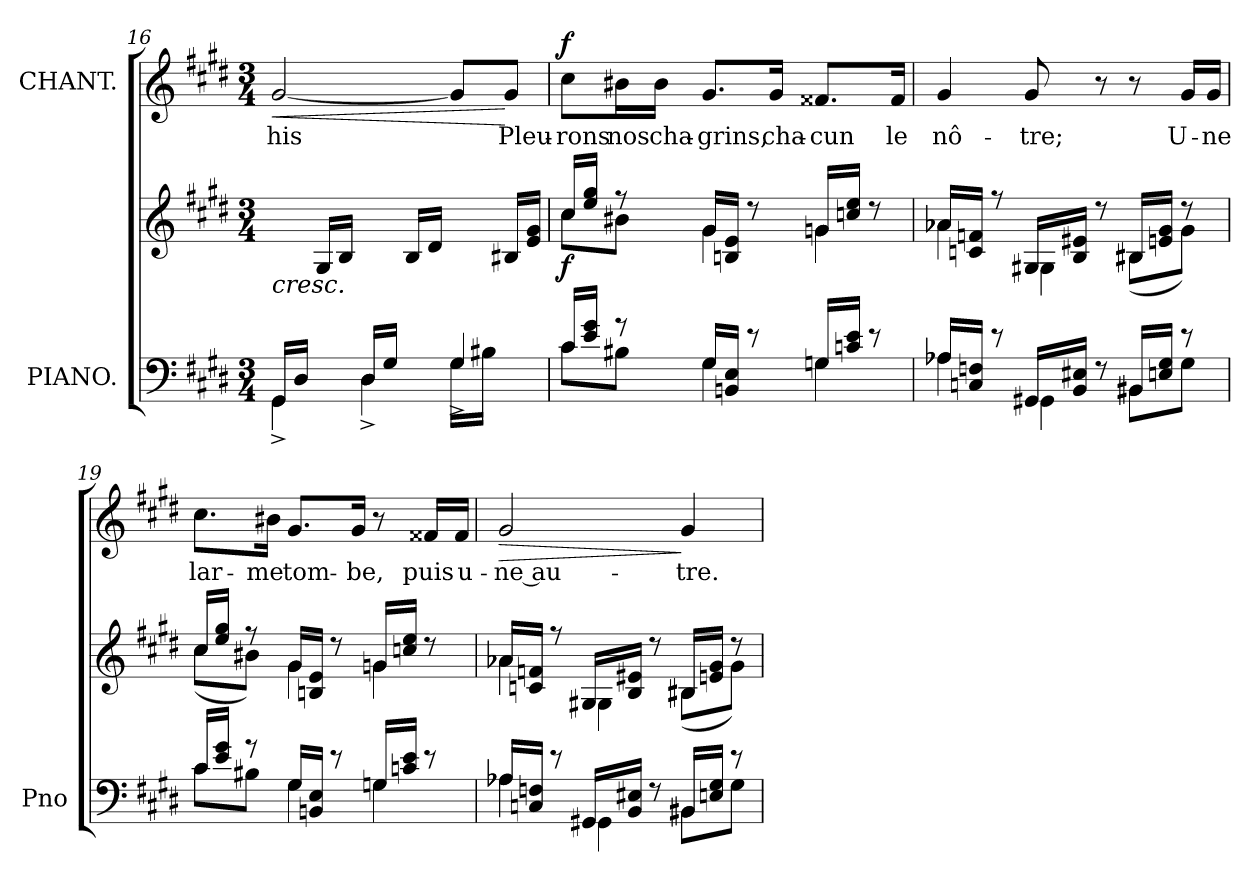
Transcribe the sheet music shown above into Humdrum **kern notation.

**kern	**kern	**dynam	**kern	**text	**dynam
*part2	*part2	*part2	*part1	*part1	*part1
*staff3	*staff2	*staff2/3	*staff1	*staff1	*staff1
*I"PIANO.	*	*	*I"CHANT.	*	*
*I'Pno	*	*	*	*	*
*clefF4	*clefG2	*	*clefG2	*	*
*k[f#c#g#d#]	*k[f#c#g#d#]	*	*k[f#c#g#d#]	*	*
*M3/4	*M3/4	*	*M3/4	*	*
=16	=16	=16	=16	=16	=16
*^	*	*	*	*	*
!	!	!	!LO:HP:b	!	!LO:LY:b	!LO:HP:b
16GG#/LL	4GG#^\	8ryy	<	[2g#/	-his	<
16D#/JJ	.	.	.	.	.	.
8ryy	.	16G#/LL	.	.	.	.
.	.	16B/JJ	.	.	.	.
16D#/LL	4D#^\	8ryy	.	.	.	.
16G#/JJ	.	.	.	.	.	.
8ryy	.	16B/LL	.	.	.	.
.	.	16d#/JJ	.	.	.	.
16G#\LL	4G#^/	8ryy	.	8g#/L]	.	.
16B#X\JJ	.	.	.	.	.	.
!	!	!	!	!	!LO:LY:b	!
8ryy	.	16B#X/LL	.	8g#/J	Pleu-	[
.	.	16e/ 16g#/JJ	.	.	.	.
=17	=17	=17	=17	=17	=17	=17
*	*	*^	*	*	*	*
!	!	!	!	!LO:DY:b	!	!LO:LY:b	!LO:DY:a
16c#/LL	8c#\L	16cc#/LL	8cc#\L	f	8cc#\L	-rons	f
16e/ 16g#/JJ	.	16ee/ 16gg#/JJ	.	.	.	.	.
!	!	!	!	!	!	!LO:LY:b	!
8r	8B#X\J	8r	8b#X\J	.	16b#X\L	nos	.
!	!	!	!	!	!	!LO:LY:b	!
.	.	.	.	.	16b#\JJ	cha-	.
!	!	!	!	!	!	!LO:LY:b	!
16G#/LL	4G#\	16g#/LL	4g#\	.	8.g#/L	-grins,	.
16BBn/ 16E/JJ	.	16Bn/ 16e/JJ	.	.	.	.	.
8r	.	8r	.	.	.	.	.
!	!	!	!	!	!	!LO:LY:b	!
.	.	.	.	.	16g#/Jk	cha-	.
!	!	!	!	!	!	!LO:LY:b	!
16Gn/LL	4G\	16gn/LL	4g\	.	8.f##X/L	-cun	.
16cn/ 16e/JJ	.	16ccn/ 16ee/JJ	.	.	.	.	.
8r	.	8r	.	.	.	.	.
!	!	!	!	!	!	!LO:LY:b	!
.	.	.	.	.	16f##/Jk	le	.
!!LO:LB:g=z
=18	=18	=18	=18	=18	=18	=18	=18
!	!	!	!	!	!	!LO:LY:b	!
16A-X/LL	4A-\	16a-X/LL	4a-\	.	4g#/	nô-	.
16Cn/ 16Fn/JJ	.	16cn/ 16fn/JJ	.	.	.	.	.
8r	.	8r	.	.	.	.	.
!	!	!	!	!	!	!LO:LY:b	!
16GG#X/LL	4GG#\	16G#X/LL	4G#\	.	8g#/	-tre;	.
16BB/ 16E#X/JJ	.	16B/ 16e#X/JJ	.	.	.	.	.
8r	.	8r	.	.	8r	.	.
16BB#X/LL	8BB#\L	16B#X/LL	(<8B#\L	.	8r	.	.
16En/ 16G#/JJ	.	16en/ 16g#/JJ	.	.	.	.	.
!	!	!	!	!	!	!LO:LY:b	!
8r	8G#\J	8r	8g#\J)	.	16g#/LL	U-	.
!	!	!	!	!	!	!LO:LY:b	!
.	.	.	.	.	16g#/JJ	-ne	.
=19	=19	=19	=19	=19	=19	=19	=19
!	!	!	!	!	!	!LO:LY:b	!
16c#/LL	8c#\L	16cc#/LL	(<8cc#\L	.	8.cc#\L	lar-	.
16e/ 16g#/JJ	.	16ee/ 16gg#/JJ	.	.	.	.	.
8r	8B#X\J	8r	8b#X\J)	.	.	.	.
!	!	!	!	!	!	!LO:LY:b	!
.	.	.	.	.	16b#X\Jk	-me	.
!	!	!	!	!	!	!LO:LY:b	!
16G#/LL	4G#\	16g#/LL	4g#\	.	8.g#/L	tom-	.
16BBn/ 16E/JJ	.	16Bn/ 16e/JJ	.	.	.	.	.
8r	.	8r	.	.	.	.	.
!	!	!	!	!	!	!LO:LY:b	!
.	.	.	.	.	16g#/Jk	-be,	.
16Gn/LL	4G\	16gn/LL	4g\	.	8r	.	.
16cn/ 16e/JJ	.	16ccn/ 16ee/JJ	.	.	.	.	.
!	!	!	!	!	!	!LO:LY:b	!
8r	.	8r	.	.	16f##X/LL	puis	.
!	!	!	!	!	!	!LO:LY:b	!
.	.	.	.	.	16f##/JJ	u-	.
!!LO:PB:g=z
=20	=20	=20	=20	=20	=20	=20	=20
!	!	!	!	!	!	!LO:LY:b	!LO:HP:b
16A-X/LL	4A-\	16a-X/LL	4a-\	.	2g#/	-ne au-	>
16Cn/ 16Fn/JJ	.	16cn/ 16fn/JJ	.	.	.	.	.
8r	.	8r	.	.	.	.	.
16GG#X/LL	4GG#\	16G#X/LL	4G#\	.	.	.	.
16BB/ 16E#X/JJ	.	16B/ 16e#X/JJ	.	.	.	.	.
8r	.	8r	.	.	.	.	.
!	!	!	!	!	!	!LO:LY:b	!
16BB#X/LL	8BB#\L	16B#X/LL	(<8B#\L	.	4g#/	-tre.	]
16En/ 16G#/JJ	.	16en/ 16g#/JJ	.	.	.	.	.
8r	8G#\J	8r	8g#\J)	[	.	.	.
*v	*v	*	*	*	*	*	*
*	*v	*v	*	*	*	*
=	=	=	=	=	=
*-	*-	*-	*-	*-	*-
